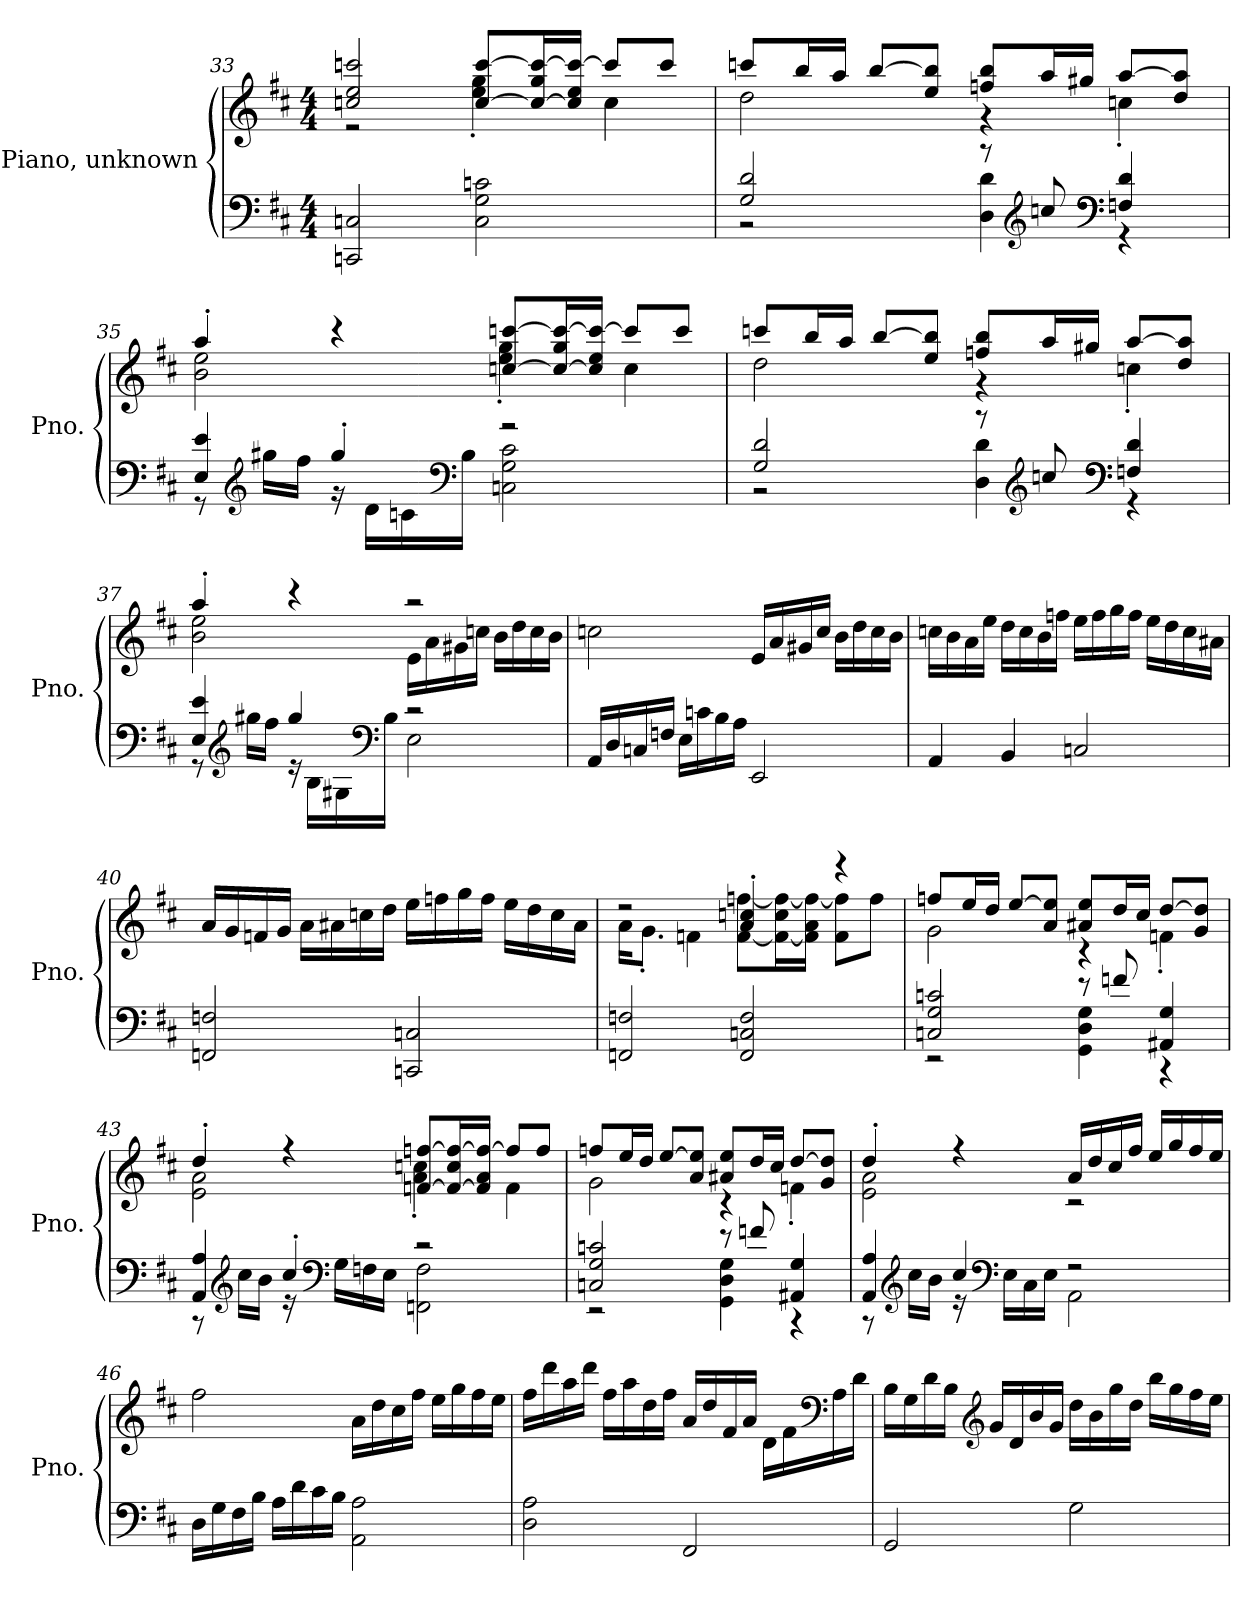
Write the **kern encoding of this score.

**kern	**kern
*part1	*part1
*staff2	*staff1
*I"Piano, unknown	*
*I'Pno.	*
*clefF4	*clefG2
*k[f#c#]	*k[f#c#]
*M4/4	*M4/4
=33	=33
*	*^
2CCn/ 2Cn/	2ccn/ 2ee/ 2cccn/	2r
2C\ 2G\ 2cn\	[8cc/ [8ccc/L	4ee\' 4gg\'
.	16cc/_ 16gg/ 16ccc/_L	.
.	16cc/] 16ee/ 16ccc/_JJ	.
.	8ccc/L]	4cc\
.	8ccc/J	.
!!LO:LB:g=z	!!
=34	=34	=34
*^	*	*
2G/ 2d/	2r	8cccn/L	2dd\
.	.	16bb/L	.
.	.	16aa/JJ	.
.	.	[8bb/L	.
.	.	8ee/ 8bb/]J	.
8r	4D\ 4d\	8ffn/ 8bb/L	4r
*clefG2	*	*	*
8ccn/	.	16aa/L	.
.	.	16gg#X/JJ	.
*clefF4	*	*	*
4Fn/ 4d/	4r	[8aa/L	4ccn'\
.	.	8dd/ 8aa/]J	.
=35	=35	=35	=35
4E/ 4e/	8r	4aa'/	2b\ 2ee\
*clefG2	*	*	*
.	16gg#X\LL	.	.
.	16ff#\JJ	.	.
4gg#'/	16r	4r	.
.	16d\LL	.	.
.	16cn\	.	.
*clefF4	*	*	*
.	16B\JJ	.	.
2r	2Cn\ 2G\ 2c\	[8ccn/ [8cccn/L	4ee\' 4gg\'
.	.	16cc/_ 16gg/ 16ccc/_L	.
.	.	16cc/] 16ee/ 16ccc/_JJ	.
.	.	8ccc/L]	4cc\
.	.	8ccc/J	.
!!LO:LB:g=z	!!
=36	=36	=36	=36
2G/ 2d/	2r	8cccn/L	2dd\
.	.	16bb/L	.
.	.	16aa/JJ	.
.	.	[8bb/L	.
.	.	8ee/ 8bb/]J	.
8r	4D\ 4d\	8ffn/ 8bb/L	4r
*clefG2	*	*	*
8ccn/	.	16aa/L	.
.	.	16gg#X/JJ	.
*clefF4	*	*	*
4Fn/ 4d/	4r	[8aa/L	4ccn'\
.	.	8dd/ 8aa/]J	.
=37	=37	=37	=37
4E/ 4e/	8r	4aa'/	2b\ 2ee\
*clefG2	*	*	*
.	16gg#X\LL	.	.
.	16ff#\JJ	.	.
4gg#/	16r	4r	.
.	16B\LL	.	.
.	16G#X\	.	.
*clefF4	*	*	*
.	16B\JJ	.	.
2r	2E\	2r	16e\LL
.	.	.	16a\
.	.	.	16g#X\
.	.	.	16ccn\JJ
.	.	.	16b\LL
.	.	.	16dd\
.	.	.	16cc\
.	.	.	16b\JJ
*v	*v	*	*
*	*v	*v
!!LO:LB:g=z
=38	=38
16AA/LL	2ccn\
16D/	.
16Cn/	.
16Fn/JJ	.
16E\LL	.
16cn\	.
16B\	.
16A\JJ	.
2EE/	16e/LL
.	16a/
.	16g#X/
.	16cc/JJ
.	16b\LL
.	16dd\
.	16cc\
.	16b\JJ
=39	=39
4AA/	16ccn\LL
.	16b\
.	16a\
.	16ee\JJ
4BB/	16dd\LL
.	16cc\
.	16b\
.	16ffn\JJ
2Cn/	16ee\LL
.	16ff\
.	16gg\
.	16ff\JJ
.	16ee\LL
.	16dd\
.	16cc\
.	16a#X\JJ
!!LO:LB:g=z
=40	=40
2FFn/ 2Fn/	16a/LL
.	16g/
.	16fn/
.	16g/JJ
.	16a\LL
.	16a#X\
.	16ccn\
.	16dd\JJ
2CCn/ 2Cn/	16ee\LL
.	16ffn\
.	16gg\
.	16ff\JJ
.	16ee\LL
.	16dd\
.	16cc\
.	16a#\JJ
=41	=41
*	*^
2FFn/ 2Fn/	2r	16a\KL
.	.	8.g'\J
.	.	4fn\
2FF/ 2Cn/ 2F/	4a/' 4ccn/'	[8f\ [8ffn\L
.	.	16f\_ 16cc\ 16ff\_L
.	.	16f\] 16a\ 16ff\_JJ
.	4r	8f\ 8ff\]L
.	.	8ff\J
!!LO:PB:g=z	!!
=42	=42	=42
*^	*	*
2Cn/ 2G/ 2cn/	2r	8ffn/L	2g\
.	.	16ee/L	.
.	.	16dd/JJ	.
.	.	[8ee/L	.
.	.	8a/ 8ee/]J	.
8r	4GG\ 4D\ 4G\	8a#X/ 8ee/L	4r
8fn/	.	16dd/L	.
.	.	16cc#/JJ	.
4AA#X/ 4G/	4r	[8dd/L	4fn'\
.	.	8g/ 8dd/]J	.
=43	=43	=43	=43
4AA/ 4A/	8r	4dd'/	2e\ 2a\
*clefG2	*	*	*
.	16cc#\LL	.	.
.	16b\JJ	.	.
4cc#'/	16r	4r	.
*clefF4	*	*	*
.	16G\LL	.	.
.	16Fn\	.	.
.	16E\JJ	.	.
2r	2FFn\ 2F\	[8fn/ [8ffn/L	4a\' 4ccn\'
.	.	16f/_ 16cc/ 16ff/_L	.
.	.	16f/] 16a/ 16ff/_JJ	.
.	.	8ff/L]	4f\
.	.	8ff/J	.
!!LO:LB:g=z	!!
=44	=44	=44	=44
2Cn/ 2G/ 2cn/	2r	8ffn/L	2g\
.	.	16ee/L	.
.	.	16dd/JJ	.
.	.	[8ee/L	.
.	.	8a/ 8ee/]J	.
8r	4GG\ 4D\ 4G\	8a#X/ 8ee/L	4r
8fn/	.	16dd/L	.
.	.	16cc#/JJ	.
4AA#X/ 4G/	4r	[8dd/L	4fn'\
.	.	8g/ 8dd/]J	.
=45	=45	=45	=45
4AA/ 4A/	8r	4dd'/	2e\ 2a\
*clefG2	*	*	*
.	16cc#\LL	.	.
.	16b\JJ	.	.
4cc#/	16r	4r	.
*clefF4	*	*	*
.	16E\LL	.	.
.	16C#\	.	.
.	16E\JJ	.	.
2r	2AA\	16a/LL	2r
.	.	16dd/	.
.	.	16cc#/	.
.	.	16ff#/JJ	.
.	.	16ee/LL	.
.	.	16gg/	.
.	.	16ff#/	.
.	.	16ee/JJ	.
*v	*v	*	*
*	*v	*v
!!LO:LB:g=z
=46	=46
16D\LL	2ff#\
16G\	.
16F#\	.
16B\JJ	.
16A\LL	.
16d\	.
16c#\	.
16B\JJ	.
2AA\ 2A\	16a\LL
.	16dd\
.	16cc#\
.	16ff#\JJ
.	16ee\LL
.	16gg\
.	16ff#\
.	16ee\JJ
=47	=47
2D\ 2A\	16ff#\LL
.	16ddd\
.	16aa\
.	16ddd\JJ
.	16ff#\LL
.	16aa\
.	16dd\
.	16ff#\JJ
2FF#/	16a/LL
.	16dd/
.	16f#/
.	16a/JJ
.	16d\LL
.	16f#\
*	*clefF4
.	16A\
.	16d\JJ
!!LO:LB:g=z
=48	=48
2GG/	16B\LL
.	16G\
.	16d\
.	16B\JJ
*	*clefG2
.	16g/LL
.	16d/
.	16b/
.	16g/JJ
2G\	16dd\LL
.	16b\
.	16gg\
.	16dd\JJ
.	16bb\LL
.	16gg\
.	16ff#\
.	16ee\JJ
=	=
*-	*-
